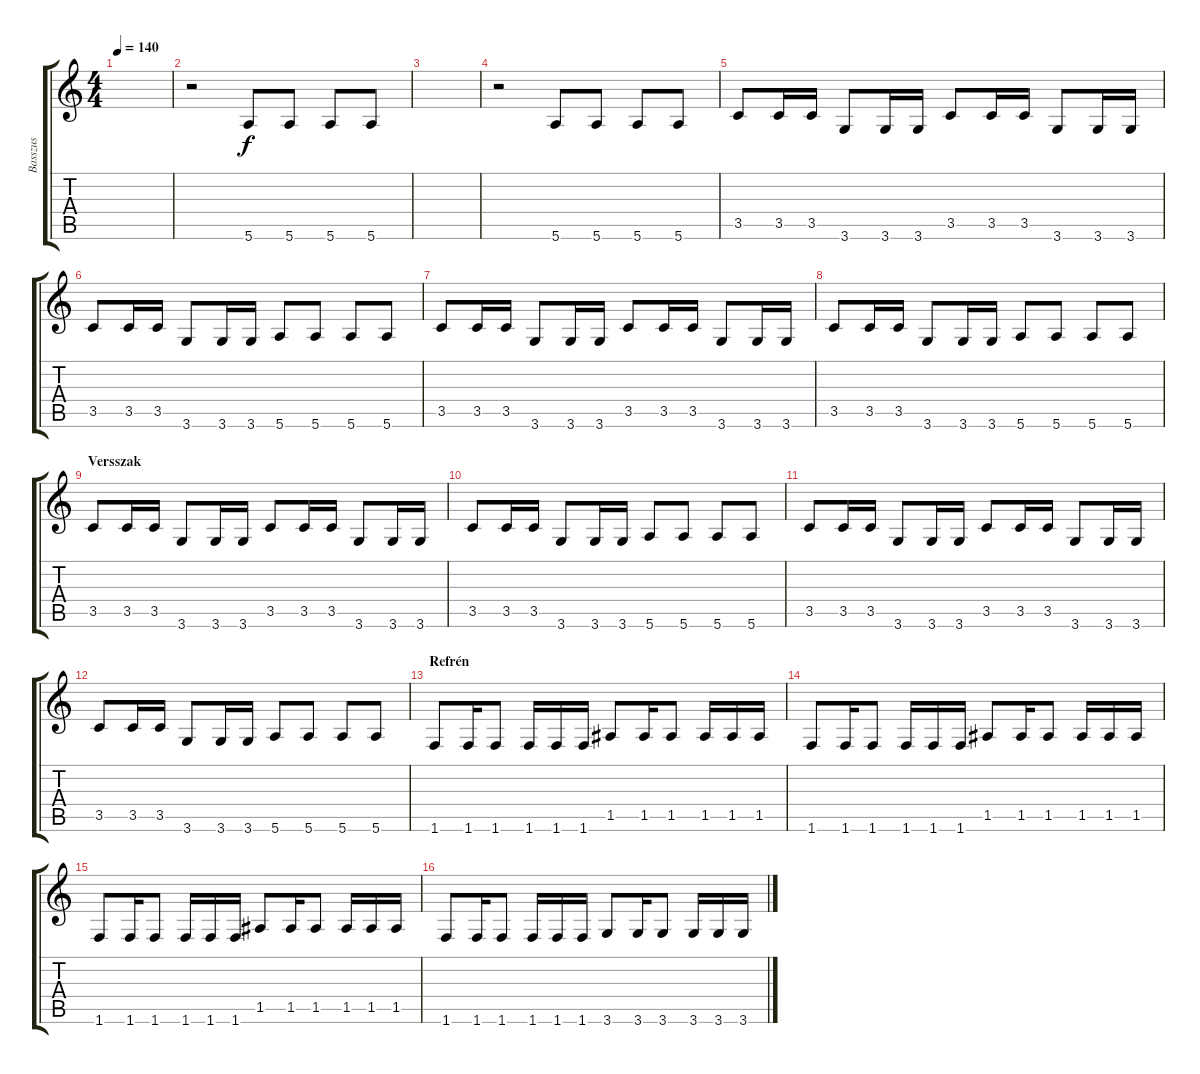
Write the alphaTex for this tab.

\track ("Basszus" "Basszus") {instrument electricbassfinger}
\staff {score tabs}
\tuning (E4 B3 G3 D3 A2 E2) {hide}
\ts (4 4)
\tempo 140
\clef g2
\ks c
|
r.2 5.6.8 5.6.8 5.6.8 5.6.8 |
|
r.2 5.6.8 5.6.8 5.6.8 5.6.8 |
3.5.8 3.5.16 3.5.16 3.6.8 3.6.16 3.6.16 3.5.8 3.5.16 3.5.16 3.6.8 3.6.16 3.6.16 |
3.5.8 3.5.16 3.5.16 3.6.8 3.6.16 3.6.16 5.6.8 5.6.8 5.6.8 5.6.8 |
3.5.8 3.5.16 3.5.16 3.6.8 3.6.16 3.6.16 3.5.8 3.5.16 3.5.16 3.6.8 3.6.16 3.6.16 |
3.5.8 3.5.16 3.5.16 3.6.8 3.6.16 3.6.16 5.6.8 5.6.8 5.6.8 5.6.8 |
\section ("" "Versszak")
3.5.8 3.5.16 3.5.16 3.6.8 3.6.16 3.6.16 3.5.8 3.5.16 3.5.16 3.6.8 3.6.16 3.6.16 |
3.5.8 3.5.16 3.5.16 3.6.8 3.6.16 3.6.16 5.6.8 5.6.8 5.6.8 5.6.8 |
3.5.8 3.5.16 3.5.16 3.6.8 3.6.16 3.6.16 3.5.8 3.5.16 3.5.16 3.6.8 3.6.16 3.6.16 |
3.5.8 3.5.16 3.5.16 3.6.8 3.6.16 3.6.16 5.6.8 5.6.8 5.6.8 5.6.8 |
\section ("" "Refrén")
1.6.8 1.6.16 1.6.8 1.6.16 1.6.16 1.6.16 1.5.8 1.5.16 1.5.8 1.5.16 1.5.16 1.5.16 |
1.6.8 1.6.16 1.6.8 1.6.16 1.6.16 1.6.16 1.5.8 1.5.16 1.5.8 1.5.16 1.5.16 1.5.16 |
1.6.8 1.6.16 1.6.8 1.6.16 1.6.16 1.6.16 1.5.8 1.5.16 1.5.8 1.5.16 1.5.16 1.5.16 |
1.6.8 1.6.16 1.6.8 1.6.16 1.6.16 1.6.16 3.6.8 3.6.16 3.6.8 3.6.16 3.6.16 3.6.16
